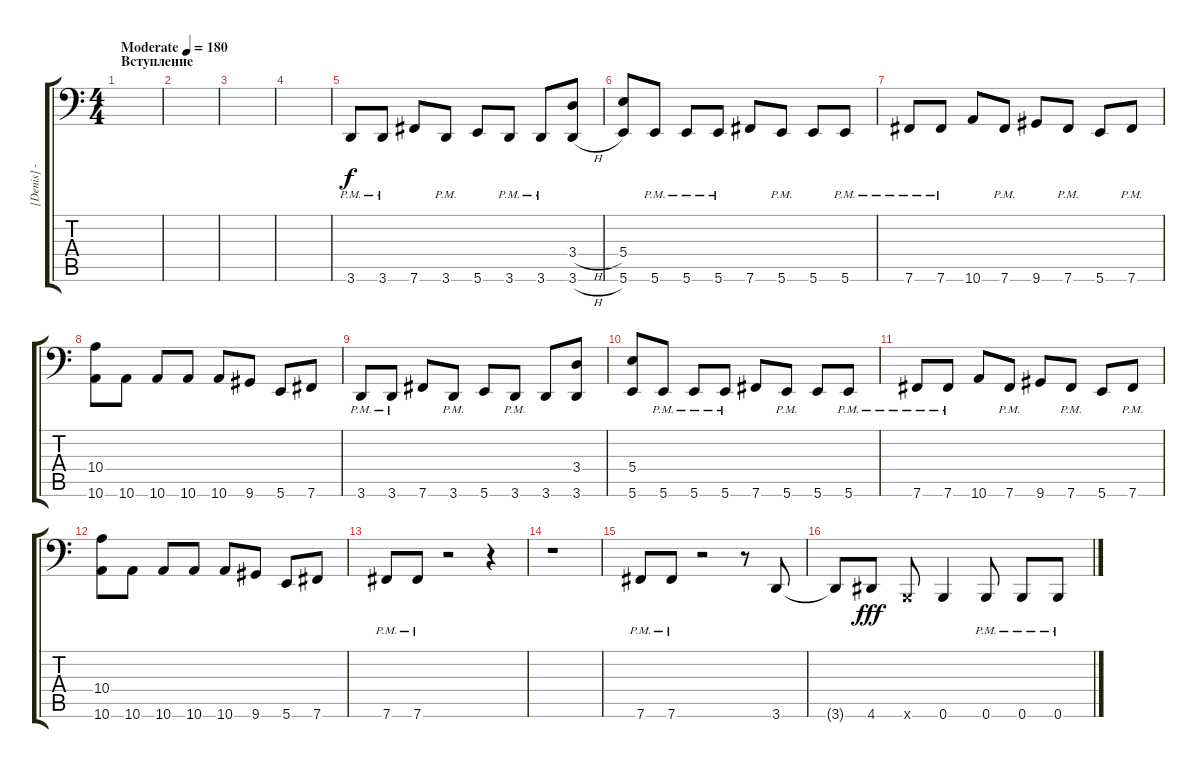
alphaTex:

\track ("[Denis] - Bass Guitar" "[Denis] - ") {instrument electricbasspick}
\staff {score tabs}
\tuning (Db3 Ab2 E2 B1 Gb1 B0) {hide}
\ts (4 4)
\section ("" "Вступление")
\tempo (180 "Moderate")
\clef f4
\ks c
|
|
|
|
3.6{pm}.8 3.6{pm}.8 7.6.8 3.6{pm}.8 5.6.8 3.6{pm}.8 3.6{pm}.8 (3.4{h} 3.6{h}).8 |
(5.4 5.6).8 5.6{pm}.8 5.6{pm}.8 5.6{pm}.8 7.6.8 5.6{pm}.8 5.6.8 5.6{pm}.8 |
7.6{pm}.8 7.6{pm}.8 10.6.8 7.6{pm}.8 9.6.8 7.6{pm}.8 5.6.8 7.6{pm}.8 |
(10.4 10.6).8 10.6.8 10.6.8 10.6.8 10.6.8 9.6.8 5.6.8 7.6.8 |
3.6{pm}.8 3.6{pm}.8 7.6.8 3.6{pm}.8 5.6.8 3.6{pm}.8 3.6.8 (3.4 3.6).8 |
(5.4 5.6).8 5.6{pm}.8 5.6{pm}.8 5.6{pm}.8 7.6.8 5.6{pm}.8 5.6.8 5.6{pm}.8 |
7.6{pm}.8 7.6{pm}.8 10.6.8 7.6{pm}.8 9.6.8 7.6{pm}.8 5.6.8 7.6{pm}.8 |
(10.4 10.6).8 10.6.8 10.6.8 10.6.8 10.6.8 9.6.8 5.6.8 7.6.8 |
7.6{pm}.8 7.6{pm}.8 r.2 r.4 |
r.1 |
7.6{pm}.8 7.6{pm}.8 r.2 r.8 3.6.8 |
3.6{t}.8{dy f} 4.6.8{dy fff} 0.6{x}.8 0.6.4 0.6{pm}.8 0.6{pm}.8 0.6{pm}.8
